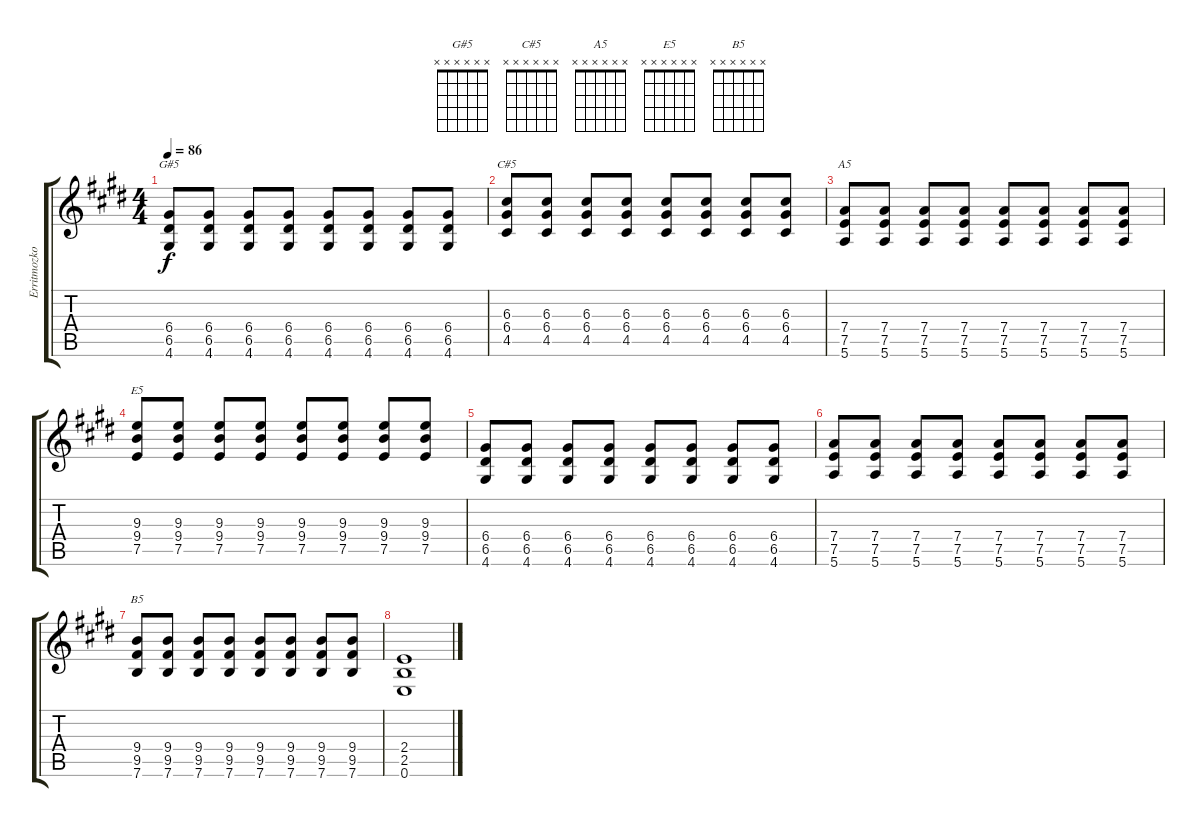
\track ("Erritmozko Gitarra 2" "Erritmozko") {instrument distortionguitar}
\staff {score tabs}
\tuning (E4 B3 G3 D3 A2 E2) {hide}
\chord ("G#5" x x x x x x)
\chord ("C#5" x x x x x x)
\chord ("A5" x x x x x x)
\chord ("E5" x x x x x x)
\chord ("B5" x x x x x x)
\ts (4 4)
\tempo 86
\clef g2
\ks e
(6.4 6.5 4.6).8{ch "G#5" dy f} (6.4 6.5 4.6).8 (6.4 6.5 4.6).8 (6.4 6.5 4.6).8 (6.4 6.5 4.6).8 (6.4 6.5 4.6).8 (6.4 6.5 4.6).8 (6.4 6.5 4.6).8 |
(6.3 6.4 4.5).8{ch "C#5"} (6.3 6.4 4.5).8 (6.3 6.4 4.5).8 (6.3 6.4 4.5).8 (6.3 6.4 4.5).8 (6.3 6.4 4.5).8 (6.3 6.4 4.5).8 (6.3 6.4 4.5).8 |
(7.4 7.5 5.6).8{ch "A5"} (7.4 7.5 5.6).8 (7.4 7.5 5.6).8 (7.4 7.5 5.6).8 (7.4 7.5 5.6).8 (7.4 7.5 5.6).8 (7.4 7.5 5.6).8 (7.4 7.5 5.6).8 |
(9.3 9.4 7.5).8{ch "E5"} (9.3 9.4 7.5).8 (9.3 9.4 7.5).8 (9.3 9.4 7.5).8 (9.3 9.4 7.5).8 (9.3 9.4 7.5).8 (9.3 9.4 7.5).8 (9.3 9.4 7.5).8 |
(6.4 6.5 4.6).8 (6.4 6.5 4.6).8 (6.4 6.5 4.6).8 (6.4 6.5 4.6).8 (6.4 6.5 4.6).8 (6.4 6.5 4.6).8 (6.4 6.5 4.6).8 (6.4 6.5 4.6).8 |
(7.4 7.5 5.6).8 (7.4 7.5 5.6).8 (7.4 7.5 5.6).8 (7.4 7.5 5.6).8 (7.4 7.5 5.6).8 (7.4 7.5 5.6).8 (7.4 7.5 5.6).8 (7.4 7.5 5.6).8 |
(9.4 9.5 7.6).8{ch "B5"} (9.4 9.5 7.6).8 (9.4 9.5 7.6).8 (9.4 9.5 7.6).8 (9.4 9.5 7.6).8 (9.4 9.5 7.6).8 (9.4 9.5 7.6).8 (9.4 9.5 7.6).8 |
(2.4 2.5 0.6).1{volume 0}
